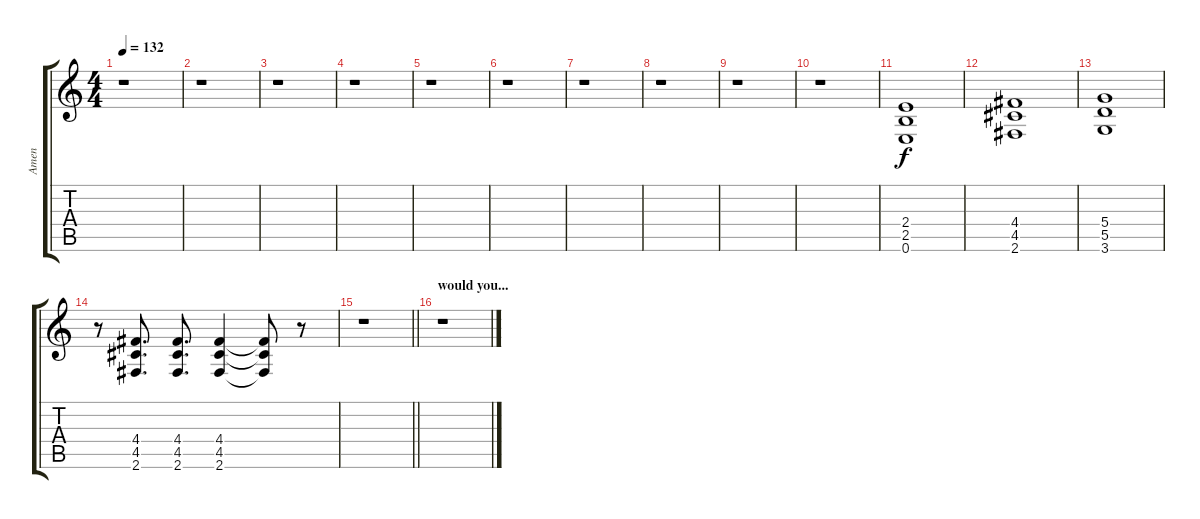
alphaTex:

\track ("Amen" "Amen") {instrument distortionguitar}
\staff {score tabs}
\tuning (E4 B3 G3 D3 A2 E2) {hide}
\ts (4 4)
\tempo 132
\clef g2
\ks c
r.1{dy f} |
r.1 |
r.1 |
r.1 |
r.1 |
r.1 |
r.1 |
r.1 |
r.1 |
r.1 |
(2.4 2.5 0.6).1 |
(4.4 4.5 2.6).1 |
(5.4 5.5 3.6).1 |
r.8 (4.4 4.5 2.6).8{d} (4.4 4.5 2.6).8{d} (4.4 4.5 2.6).4 (4.4{t} 4.5{t} 2.6{t}).8 r.8 |
\barLineRight lightlight
r.1 |
\section ("" "would you...")
r.1
